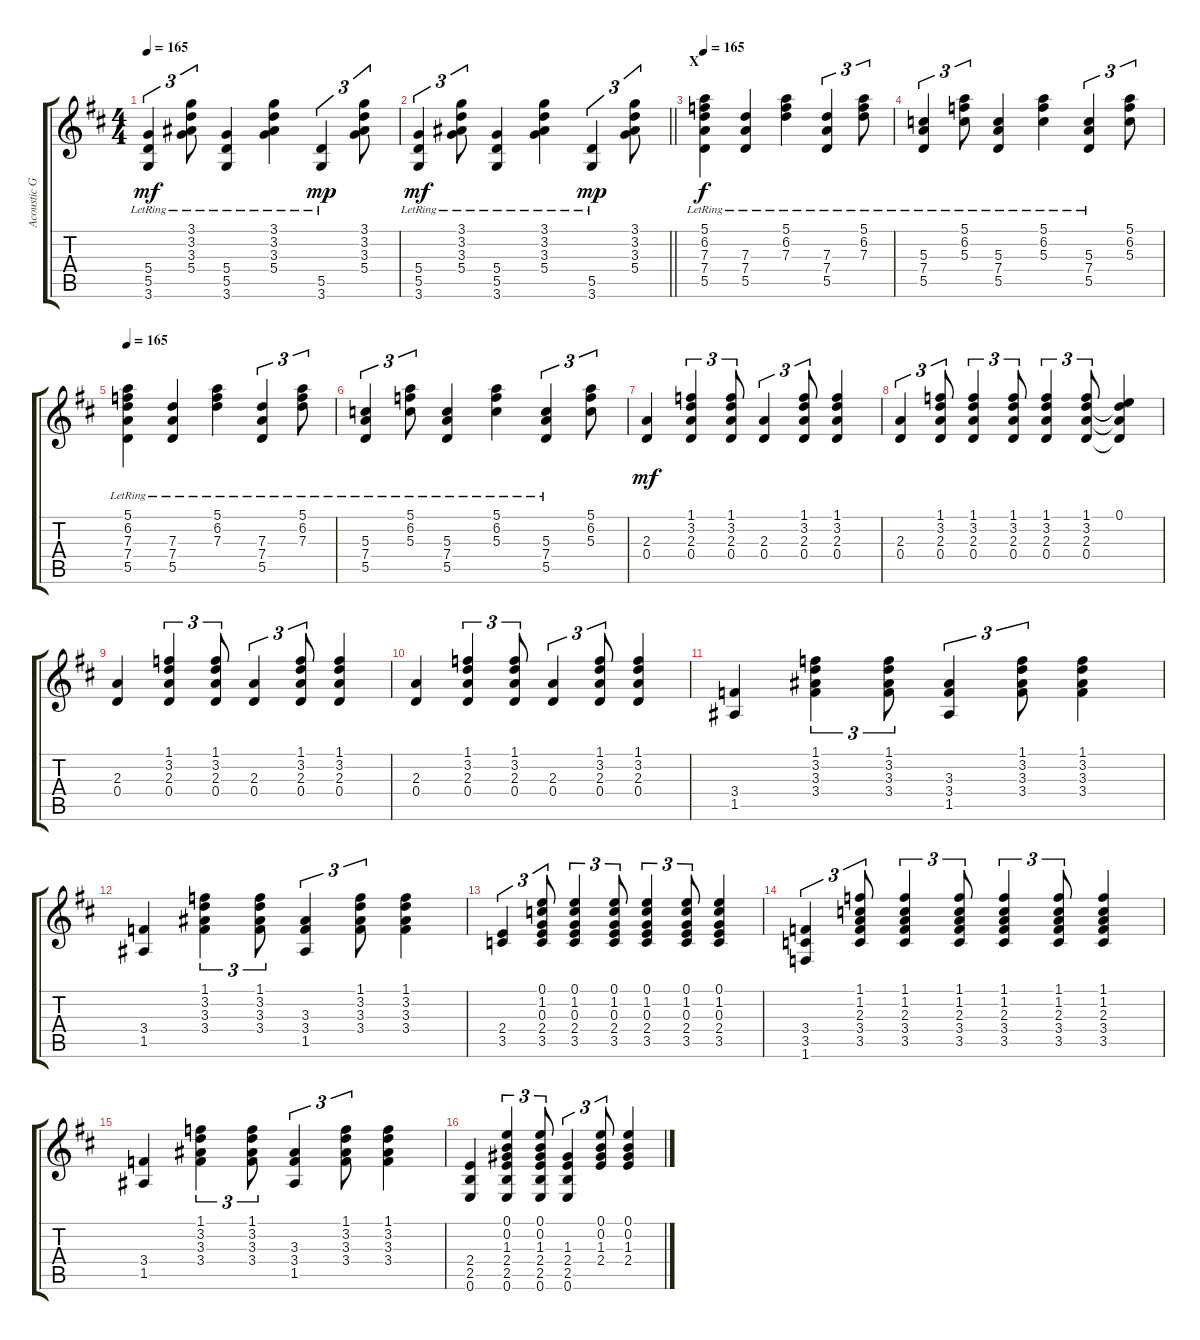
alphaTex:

\track ("Acoustic Guitar [David Gilmour]" "Acoustic G") {instrument acousticguitarsteel}
\staff {score tabs}
\tuning (E4 B3 G3 D3 A2 E2) {hide}
\ts (4 4)
\tempo 165
\clef g2
\ks d
(5.4{lr} 5.5{lr} 3.6{lr}).4{tu (3 2) dy mf} (3.1{lr} 3.2{lr} 3.3{lr} 5.4{lr}).8{tu (3 2)} (5.4{lr} 5.5{lr} 3.6{lr}).4 (3.1{lr} 3.2{lr} 3.3{lr} 5.4{lr}).4 (5.5{lr} 3.6{lr}).4{tu (3 2) dy mp} (3.1 3.2 3.3 5.4).8{tu (3 2)} |
\barLineRight lightlight
(5.4{lr} 5.5{lr} 3.6{lr}).4{tu (3 2) dy mf} (3.1{lr} 3.2{lr} 3.3{lr} 5.4{lr}).8{tu (3 2)} (5.4{lr} 5.5{lr} 3.6{lr}).4 (3.1{lr} 3.2{lr} 3.3{lr} 5.4{lr}).4 (5.5{lr} 3.6{lr}).4{tu (3 2) dy mp} (3.1 3.2 3.3 5.4).8{tu (3 2)} |
\section ("" "X")
\tempo 165
(5.1{lr} 6.2{lr} 7.3{lr} 7.4{lr} 5.5{lr}).4{dy f} (7.3 7.4{lr} 5.5{lr}).4 (5.1{lr} 6.2{lr} 7.3{lr}).4 (7.3 7.4{lr} 5.5{lr}).4{tu (3 2)} (5.1{lr} 6.2{lr} 7.3{lr}).8{tu (3 2)} |
(5.3 7.4{lr} 5.5{lr}).4{tu (3 2)} (5.1{lr} 6.2{lr} 5.3{lr}).8{tu (3 2)} (5.3 7.4{lr} 5.5{lr}).4 (5.1{lr} 6.2{lr} 5.3{lr}).4 (5.3 7.4 5.5{lr}).4{tu (3 2)} (5.1 6.2 5.3).8{tu (3 2)} |
\tempo 165
(5.1{lr} 6.2{lr} 7.3{lr} 7.4{lr} 5.5{lr}).4 (7.3 7.4{lr} 5.5{lr}).4 (5.1{lr} 6.2{lr} 7.3{lr}).4 (7.3 7.4{lr} 5.5{lr}).4{tu (3 2)} (5.1{lr} 6.2{lr} 7.3{lr}).8{tu (3 2)} |
(5.3 7.4{lr} 5.5{lr}).4{tu (3 2)} (5.1{lr} 6.2{lr} 5.3{lr}).8{tu (3 2)} (5.3 7.4{lr} 5.5{lr}).4 (5.1{lr} 6.2{lr} 5.3{lr}).4 (5.3 7.4 5.5{lr}).4{tu (3 2)} (5.1 6.2 5.3).8{tu (3 2)} |
(2.3 0.4).4{dy mf} (1.1 3.2 2.3 0.4).4{tu (3 2)} (1.1 3.2 2.3 0.4).8{tu (3 2)} (2.3 0.4).4{tu (3 2)} (1.1 3.2 2.3 0.4).8{tu (3 2)} (1.1 3.2 2.3 0.4).4 |
(2.3 0.4).4{tu (3 2)} (1.1 3.2 2.3 0.4).8{tu (3 2)} (1.1 3.2 2.3 0.4).4{tu (3 2)} (1.1 3.2 2.3 0.4).8{tu (3 2)} (1.1 3.2 2.3 0.4).4{tu (3 2)} (1.1 3.2 2.3 0.4).8{tu (3 2)} (0.1 3.2{t} 2.3{t} 0.4{t}).4 |
(2.3 0.4).4 (1.1 3.2 2.3 0.4).4{tu (3 2)} (1.1 3.2 2.3 0.4).8{tu (3 2)} (2.3 0.4).4{tu (3 2)} (1.1 3.2 2.3 0.4).8{tu (3 2)} (1.1 3.2 2.3 0.4).4 |
(2.3 0.4).4 (1.1 3.2 2.3 0.4).4{tu (3 2)} (1.1 3.2 2.3 0.4).8{tu (3 2)} (2.3 0.4).4{tu (3 2)} (1.1 3.2 2.3 0.4).8{tu (3 2)} (1.1 3.2 2.3 0.4).4 |
(3.4 1.5).4 (1.1 3.2 3.3 3.4).4{tu (3 2)} (1.1 3.2 3.3 3.4).8{tu (3 2)} (3.3 3.4 1.5).4{tu (3 2)} (1.1 3.2 3.3 3.4).8{tu (3 2)} (1.1 3.2 3.3 3.4).4 |
(3.4 1.5).4 (1.1 3.2 3.3 3.4).4{tu (3 2)} (1.1 3.2 3.3 3.4).8{tu (3 2)} (3.3 3.4 1.5).4{tu (3 2)} (1.1 3.2 3.3 3.4).8{tu (3 2)} (1.1 3.2 3.3 3.4).4 |
(2.4 3.5).4{tu (3 2)} (0.1 1.2 0.3 2.4 3.5).8{tu (3 2)} (0.1 1.2 0.3 2.4 3.5).4{tu (3 2)} (0.1 1.2 0.3 2.4 3.5).8{tu (3 2)} (0.1 1.2 0.3 2.4 3.5).4{tu (3 2)} (0.1 1.2 0.3 2.4 3.5).8{tu (3 2)} (0.1 1.2 0.3 2.4 3.5).4 |
(3.4 3.5 1.6).4{tu (3 2)} (1.1 1.2 2.3 3.4 3.5).8{tu (3 2)} (1.1 1.2 2.3 3.4 3.5).4{tu (3 2)} (1.1 1.2 2.3 3.4 3.5).8{tu (3 2)} (1.1 1.2 2.3 3.4 3.5).4{tu (3 2)} (1.1 1.2 2.3 3.4 3.5).8{tu (3 2)} (1.1 1.2 2.3 3.4 3.5).4 |
(3.4 1.5).4 (1.1 3.2 3.3 3.4).4{tu (3 2)} (1.1 3.2 3.3 3.4).8{tu (3 2)} (3.3 3.4 1.5).4{tu (3 2)} (1.1 3.2 3.3 3.4).8{tu (3 2)} (1.1 3.2 3.3 3.4).4 |
(2.4 2.5 0.6).4 (0.1 0.2 1.3 2.4 2.5 0.6).4{tu (3 2)} (0.1 0.2 1.3 2.4 2.5 0.6).8{tu (3 2)} (1.3 2.4 2.5 0.6).4{tu (3 2)} (0.1 0.2 1.3 2.4).8{tu (3 2)} (0.1 0.2 1.3 2.4).4
